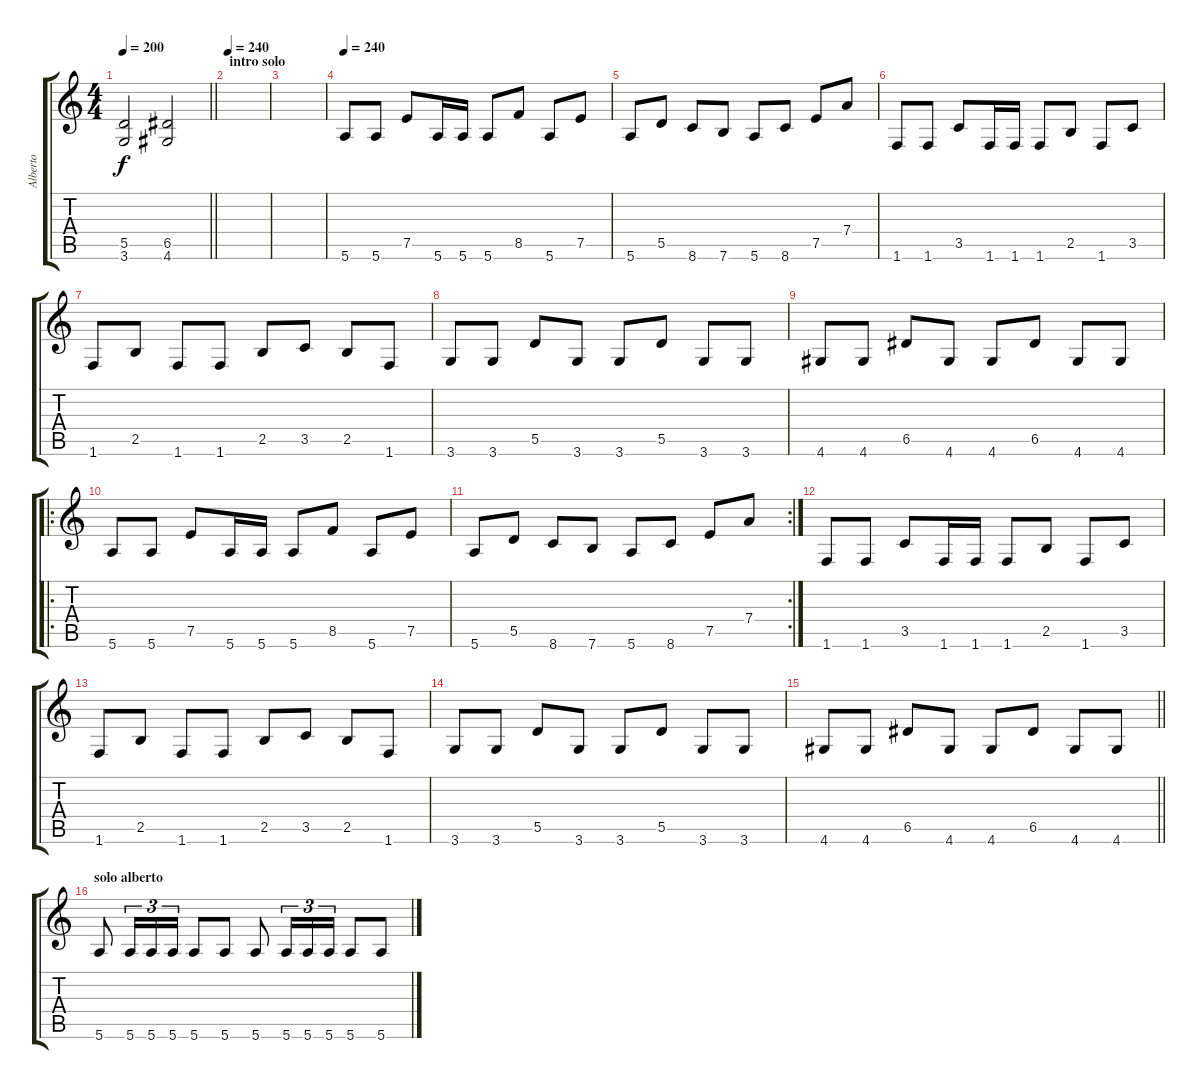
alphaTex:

\track ("Alberto" "Alberto") {instrument overdrivenguitar}
\staff {score tabs}
\tuning (E4 B3 G3 D3 A2 E2) {hide}
\ts (4 4)
\tempo 200
\clef g2
\barLineRight lightlight
\ks c
(5.5 3.6).2{dy f} (6.5 4.6).2 |
\section ("" "intro solo")
\tempo 240
|
|
\tempo 240
5.6.8 5.6.8 7.5.8 5.6.16 5.6.16 5.6.8 8.5.8 5.6.8 7.5.8 |
5.6.8 5.5.8 8.6.8 7.6.8 5.6.8 8.6.8 7.5.8 7.4.8 |
1.6.8 1.6.8 3.5.8 1.6.16 1.6.16 1.6.8 2.5.8 1.6.8 3.5.8 |
1.6.8 2.5.8 1.6.8 1.6.8 2.5.8 3.5.8 2.5.8 1.6.8 |
3.6.8 3.6.8 5.5.8 3.6.8 3.6.8 5.5.8 3.6.8 3.6.8 |
4.6.8 4.6.8 6.5.8 4.6.8 4.6.8 6.5.8 4.6.8 4.6.8 |
\ro
5.6.8 5.6.8 7.5.8 5.6.16 5.6.16 5.6.8 8.5.8 5.6.8 7.5.8 |
\rc 2
5.6.8 5.5.8 8.6.8 7.6.8 5.6.8 8.6.8 7.5.8 7.4.8 |
1.6.8 1.6.8 3.5.8 1.6.16 1.6.16 1.6.8 2.5.8 1.6.8 3.5.8 |
1.6.8 2.5.8 1.6.8 1.6.8 2.5.8 3.5.8 2.5.8 1.6.8 |
3.6.8 3.6.8 5.5.8 3.6.8 3.6.8 5.5.8 3.6.8 3.6.8 |
\barLineRight lightlight
4.6.8 4.6.8 6.5.8 4.6.8 4.6.8 6.5.8 4.6.8 4.6.8 |
\section ("" "solo alberto")
5.6.8 5.6.16{tu (3 2)} 5.6.16{tu (3 2)} 5.6.16{tu (3 2)} 5.6.8 5.6.8 5.6.8 5.6.16{tu (3 2)} 5.6.16{tu (3 2)} 5.6.16{tu (3 2)} 5.6.8 5.6.8
